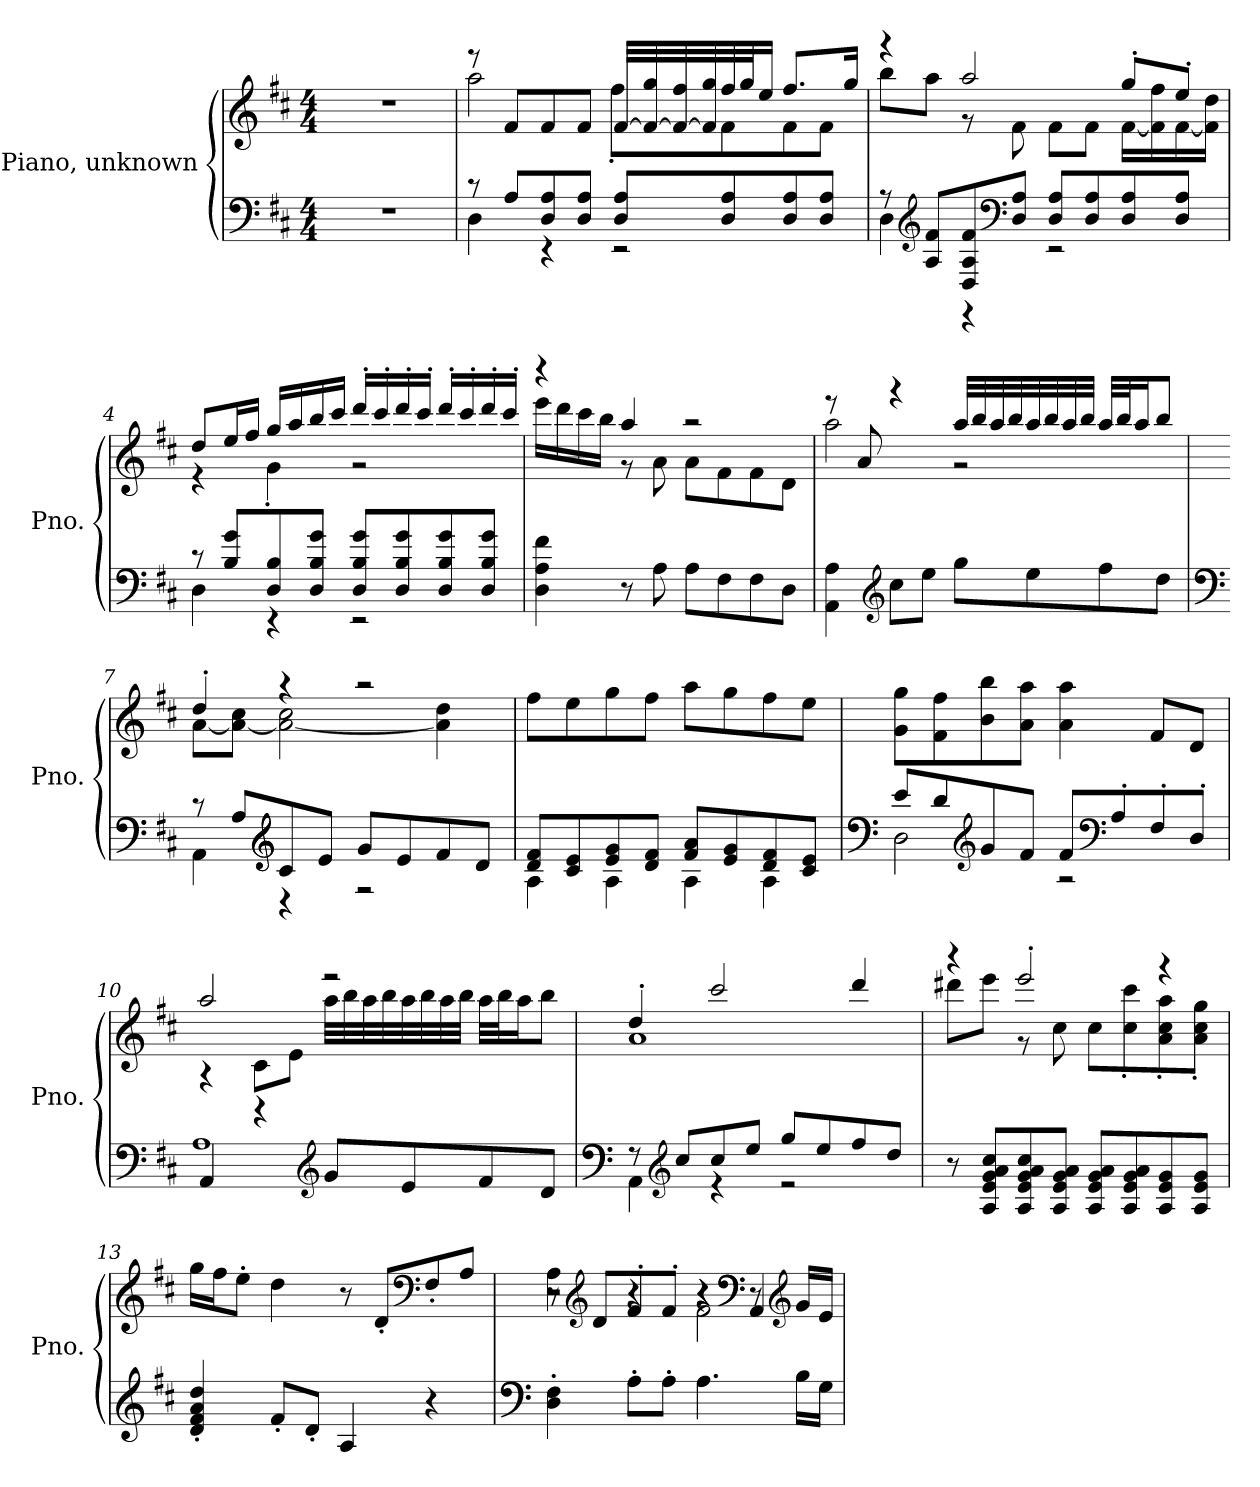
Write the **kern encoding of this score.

**kern	**kern
*part1	*part1
*staff2	*staff1
*I"Piano, unknown	*
*I'Pno.	*
*clefF4	*clefG2
*k[f#c#]	*k[f#c#]
*M4/4	*M4/4
*MM120	*MM120
=1	=1
1r	1r
=2	=2
*^	*^
8r	4D\	8r	2aa\
8A/L	.	8f#/L	.
8D/ 8A/	4r	8f#/	.
8D/ 8A/J	.	8f#/J	.
8D/ 8A/L	2r	[32f#/LLL	8ff#'\L
.	.	32f#/_ 32gg/	.
.	.	32f#/_ 32ff#/	.
.	.	32f#/] 32gg/	.
8D/ 8A/	.	32ff#/	8f#\
.	.	32gg/J	.
.	.	16ee/JJ	.
8D/ 8A/	.	8.ff#/L	8f#\
8D/ 8A/J	.	.	8f#\J
.	.	16gg/Jk	.
=3	=3	=3	=3
8r	4D\	4r	8bb\L
*clefG2	*	*	*
8A/ 8f#/L	.	.	8aa\J
8D/ 8A/ 8f#/	4r	2aa/	8r
*clefF4	*	*	*
8D/ 8A/J	.	.	8f#\
8D/ 8A/L	2r	.	8f#\L
8D/ 8A/	.	.	8f#\J
8D/ 8A/	.	8gg'/L	[16f#\LL
.	.	.	16f#\] 16ff#\
8D/ 8A/J	.	8ee'/J	[16f#\
.	.	.	16f#\] 16dd\JJ
!!LO:LB:g=z	!!
=4	=4	=4	=4
8r	4D\	8dd/L	4r
8B/ 8g/L	.	16ee/L	.
.	.	16ff#/JJ	.
8D/ 8B/	4r	16gg/LL	4g'\
.	.	16aa/	.
8D/ 8B/ 8g/J	.	16bb/	.
.	.	16ccc#/JJ	.
8D/ 8B/ 8g/L	2r	16ddd'/LL	2r
.	.	16ccc#'/	.
8D/ 8B/ 8g/	.	16ddd'/	.
.	.	16ccc#'/JJ	.
8D/ 8B/ 8g/	.	16ddd'/LL	.
.	.	16ccc#'/	.
8D/ 8B/ 8g/J	.	16ddd'/	.
.	.	16ccc#'/JJ	.
*v	*v	*	*
=5	=5	=5
4D\ 4A\ 4f#\	4r	16eee\LL
.	.	16ddd\
.	.	16ccc#\
.	.	16bb\JJ
8r	4aa/	8r
8A\	.	8a\
8A\L	2r	8a\L
8F#\	.	8f#\
8F#\	.	8f#\
8D\J	.	8d\J
!!LO:LB:g=z	!!
=6	=6	=6
4AA\ 4A\	8r	2aa\
.	8a/	.
*clefG2	*	*
8cc#\L	4r	.
8ee\J	.	.
8gg\L	32aa/LLL	2r
.	32bb/	.
.	32aa/	.
.	32bb/	.
8ee\	32aa/	.
.	32bb/	.
.	32aa/	.
.	32bb/JJJ	.
8ff#\	32aa/LLL	.
.	32bb/J	.
.	16aa/J	.
8dd\J	8bb/J	.
=7	=7	=7
*clefF4	*	*
*^	*	*
8r	4AA\	4dd'/	[8a\L
8A/L	.	.	8a\_ 8cc#\J
*clefG2	*	*	*
8c#/	4r	4r	2a\_ 2cc#\
8e/J	.	.	.
8g/L	2r	2r	.
8e/	.	.	.
8f#/	.	.	4a\] 4dd\
8d/J	.	.	.
*	*	*v	*v
=8	=8	=8
8d/ 8f#/L	4A\	8ff#\L
8c#/ 8e/	.	8ee\
8e/ 8g/	4A\	8gg\
8d/ 8f#/J	.	8ff#\J
8f#/ 8a/L	4A\	8aa\L
8e/ 8g/	.	8gg\
8d/ 8f#/	4A\	8ff#\
8c#/ 8e/J	.	8ee\J
!!LO:LB:g=z
=9	=9	=9
*clefF4	*	*
8e/L	2D\	8g\ 8gg\L
8d/	.	8f#\ 8ff#\
*clefG2	*	*
8g/	.	8b\ 8bb\
8f#/J	.	8a\ 8aa\J
8f#/L	2r	4a\ 4aa\
*clefF4	*	*
8A'/	.	.
8F#'/	.	8f#/L
8D'/J	.	8d/J
=10	=10	=10
*	*	*^
4AA/	1A	2aa/	4r
4r	.	.	8c#\L
.	.	.	8e\J
*clefG2	*	*	*
8g/L	.	2r	32aa\LLL
.	.	.	32bb\
.	.	.	32aa\
.	.	.	32bb\
8e/	.	.	32aa\
.	.	.	32bb\
.	.	.	32aa\
.	.	.	32bb\JJJ
8f#/	.	.	32aa\LLL
.	.	.	32bb\J
.	.	.	16aa\J
8d/J	.	.	8bb\J
!!LO:LB:g=z	!!
=11	=11	=11	=11
*clefF4	*	*	*
8r	4AA\	4dd'/	1a
*clefG2	*	*	*
8cc#/L	.	.	.
8cc#/	4r	2ccc#/	.
8ee/J	.	.	.
8gg/L	2r	.	.
8ee/	.	.	.
8ff#/	.	4ddd/	.
8dd/J	.	.	.
*v	*v	*	*
=12	=12	=12
8r	4r	8ddd#X\L
8A/ 8e/ 8g/ 8a/ 8cc#/L	.	8eee\J
8A/ 8e/ 8g/ 8a/ 8cc#/	2eee'/	8r
8A/ 8e/ 8g/ 8a/J	.	8cc#\
8A/ 8e/ 8g/ 8a/L	.	8cc#\L
8A/ 8e/ 8g/ 8a/	.	8cc#\' 8ccc#\'
8A/ 8e/ 8g/	4r	8a\' 8cc#\' 8aa\'
8A/ 8e/ 8g/J	.	8a\' 8cc#\' 8gg\'J
*	*v	*v
=13	=13
4d/' 4f#/' 4a/' 4dd/'	16gg\LL
.	16ff#\J
.	8ee'\J
8f#'/L	4dd\
8d'/J	.
4A/	8r
.	8d'/L
*	*clefF4
4r	8F#'/
.	8A/J
!!LO:LB:g=z
=14	=14
*clefF4	*
*	*^
*	*	*^
4D\' 4F#\'	8r	4A\	2r
*	*clefG2	*	*
.	8d/L	.	.
8A'\L	8f#'/	4r	.
8A'\J	8f#'/J	.	.
4.A\	4r	2f#\	4r
*	*clefF4	*	*
.	8r	.	4AA/
*	*clefG2	*	*
16B\LL	16g/LL	.	.
16G\JJ	16e/JJ	.	.
*	*v	*v	*v
=	=
*-	*-
